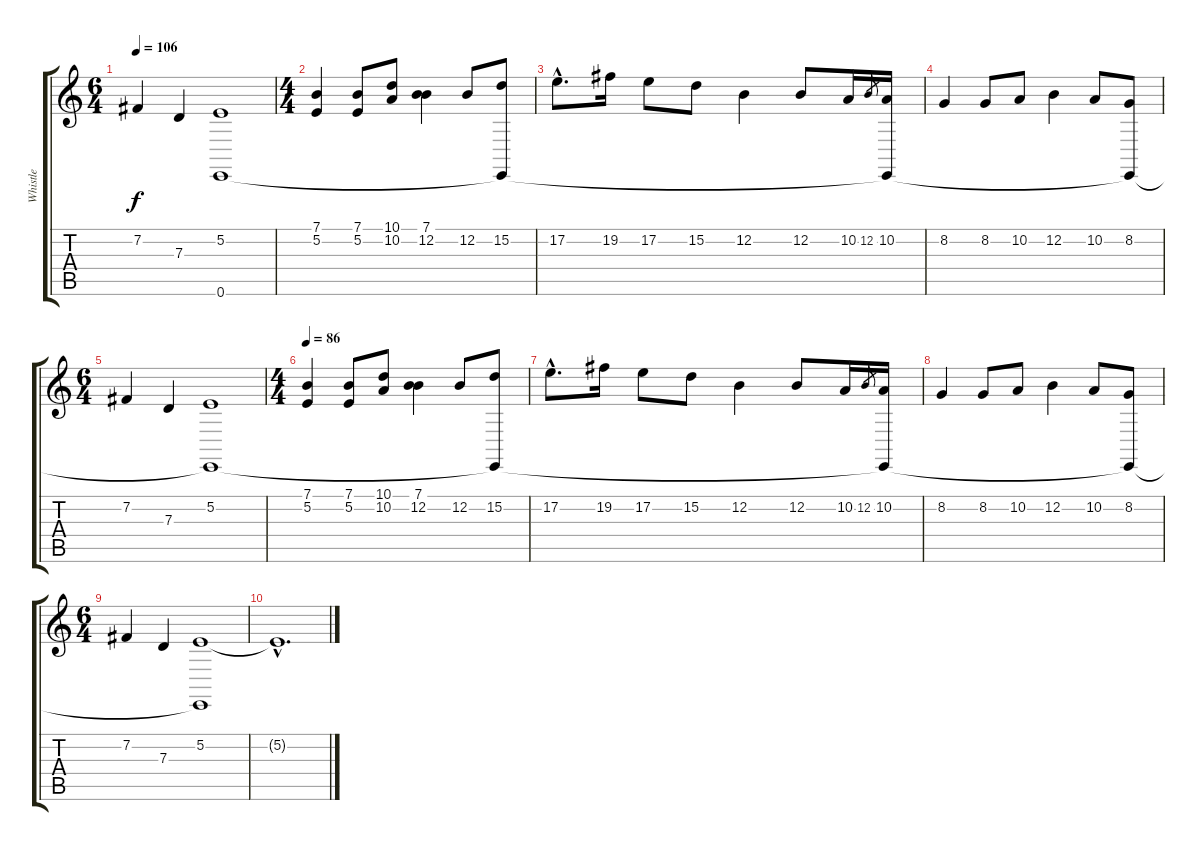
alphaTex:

\track ("Whistle" "Whistle") {instrument flute}
\staff {score tabs}
\tuning (E4 B3 G3 D3 A2 E2) {hide}
\ts (6 4)
\tempo 106
\clef g2
\ks c
7.2.4{dy f} 7.3.4 (5.2 0.6{t}).1 |
\ts (4 4)
(7.1 5.2).4 (7.1 5.2).8 (10.1 10.2).8 (7.1 12.2).4 12.2.8 (15.2 0.6{t}).8 |
17.2{hac}.8{d} 19.2.16 17.2.8 15.2.8 12.2.4 12.2.8 10.2.16 12.2.8{gr} (10.2 0.6{t}).16 |
8.2.4 8.2.8 10.2.8 12.2.4 10.2.8 (8.2 0.6{t}).8 |
\ts (6 4)
7.2.4 7.3.4 (5.2 0.6{t}).1 |
\ts (4 4)
\tempo 86
(7.1 5.2).4 (7.1 5.2).8 (10.1 10.2).8 (7.1 12.2).4 12.2.8 (15.2 0.6{t}).8 |
17.2{hac}.8{d} 19.2.16 17.2.8 15.2.8 12.2.4 12.2.8 10.2.16 12.2.8{gr} (10.2 0.6{t}).16 |
8.2.4 8.2.8 10.2.8 12.2.4 10.2.8 (8.2 0.6{t}).8 |
\ts (6 4)
7.2.4 7.3.4 (5.2 0.6{t}).1 |
5.2{hac t}.1{d}
